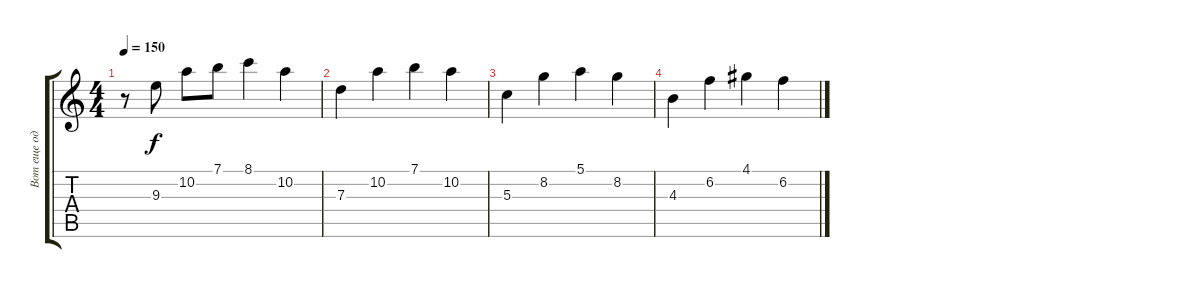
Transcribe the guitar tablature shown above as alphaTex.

\track ("Вот еще одна" "Вот еще од") {instrument electricguitarclean}
\staff {score tabs}
\tuning (E4 B3 G3 D3 A2 E2) {hide}
\ts (4 4)
\tempo 150
\clef g2
\ks c
r.8{dy f} 9.3.8 10.2.8 7.1.8 8.1.4 10.2.4 |
7.3.4 10.2.4 7.1.4 10.2.4 |
5.3.4 8.2.4 5.1.4 8.2.4 |
4.3.4 6.2.4 4.1.4 6.2.4
